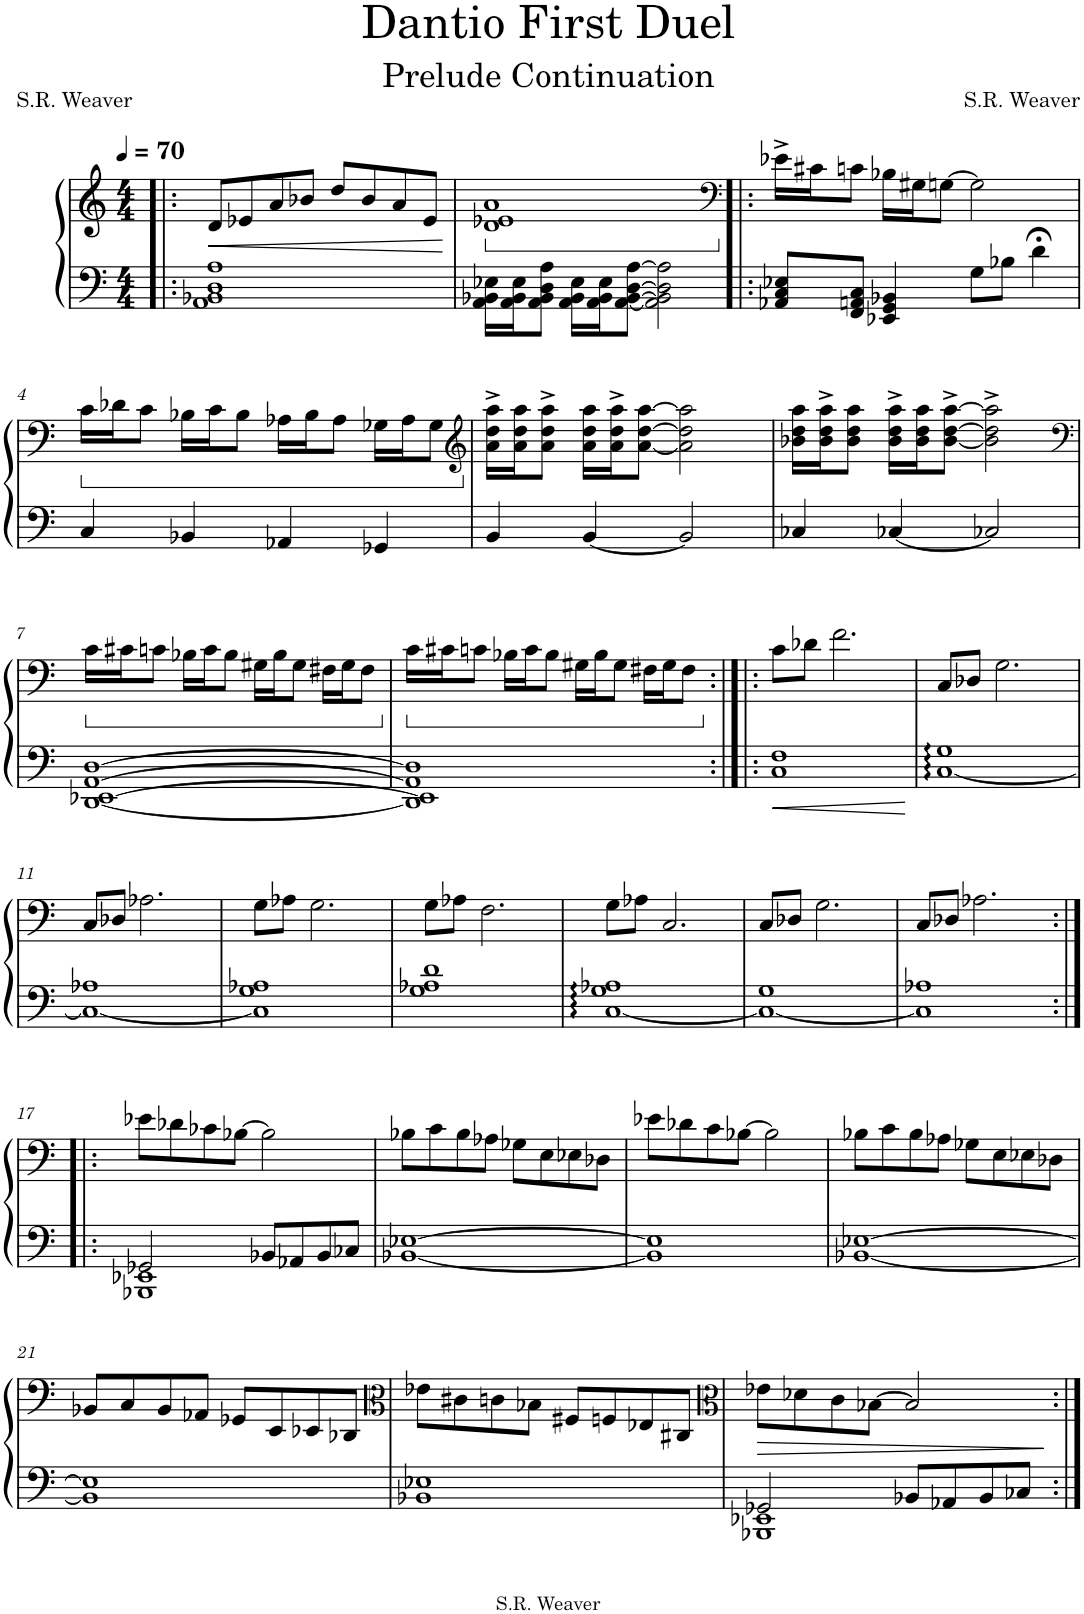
**kern	**kern	**dynam
*part1	*part1	*part1
*staff2	*staff1	*staff1/2
*I"Piano	*	*
*I'Pno.	*	*
*clefF4	*clefG2	*
*k[]	*k[]	*
*M4/4	*M4/4	*
*MM70	*MM70	*
=1!|:	=1!|:	=1!|:
!	!	!LO:HP:b
1AA 1BB-X 1D 1A	8d/L	<
.	8e-X/	.
.	8a/	.
.	8b-X/J	.
.	8dd/L	.
.	8b-/	.
.	8a/	.
.	8e-/J	.
.	.	[
=2	=2	=2
*	*ped	*
16AA\ 16BB-X\ 16E-X\LL	1d 1e-X 1a	.
16AA\ 16BB-\ 16E-\J	.	.
8AA\ 8BB-\ 8D\ 8A\J	.	.
16AA\ 16BB-\ 16E-\LL	.	.
16AA\ 16BB-\ 16E-\J	.	.
[8AA\ [8BB-\ [8D\ [8A\J	.	.
2AA\] 2BB-\] 2D\] 2A\]	.	.
=3!|:	=3!|:	=3!|:
*	*clefF4	*
*	*Xped	*
8AA-X/ 8C/ 8E-X/L	16e-X^\LL	.
.	16c#X\J	.
8FF/ 8AAn/ 8C/J	8cn\J	.
4EE-X/ 4GG/ 4BB-X/	16B-X\LL	.
.	16G#X\J	.
.	[8Gn\J	.
8G\L	2G\]	.
8B-X\J	.	.
4d;<\	.	.
!!LO:LB:g=z
=4	=4	=4
*	*ped	*
4C/	16c\LL	.
.	16d-X\J	.
.	8c\J	.
4BB-X/	16B-X\LL	.
.	16c\J	.
.	8B-\J	.
4AA-X/	16A-X\LL	.
.	16B-\J	.
.	8A-\J	.
4GG-X/	16G-X\LL	.
.	16A-\J	.
.	8G-\J	.
=5	=5	=5
*	*clefG2	*
*	*Xped	*
4BB/	16a\^ 16dd\^ 16aa\^LL	.
.	16a\ 16dd\ 16aa\J	.
.	8a\^ 8dd\^ 8aa\^J	.
[4BB/	16a\ 16dd\ 16aa\LL	.
.	16a\^ 16dd\^ 16aa\^J	.
.	[8a\ [8dd\ [8aa\J	.
2BB/]	2a\] 2dd\] 2aa\]	.
=6	=6	=6
4C-X/	16b-X\ 16dd\ 16aa\LL	.
.	16b-\^ 16dd\^ 16aa\^J	.
.	8b-\ 8dd\ 8aa\J	.
[4C-X/	16b-\^ 16dd\^ 16aa\^LL	.
.	16b-\ 16dd\ 16aa\J	.
.	[8b-\^ [8dd\^ [8aa\^J	.
2C-X/]	2b-\]^ 2dd\]^ 2aa\]^	.
!!LO:LB:g=z
=7	=7	=7
*	*clefF4	*
*	*ped	*
[1DD [1EE-X [1AA [1D	16c\LL	.
.	16c#X\J	.
.	8cn\J	.
.	16B-X\LL	.
.	16c\J	.
.	8B-\J	.
.	16G#X\LL	.
.	16B-\J	.
.	8G#\J	.
.	16F#X\LL	.
.	16G#\J	.
.	8F#\J	.
=8	=8	=8
*	*Xped	*
*	*ped	*
1DD] 1EE-] 1AA] 1D]	16c\LL	.
.	16c#X\J	.
.	8cn\J	.
.	16B-X\LL	.
.	16c\J	.
.	8B-\J	.
.	16G#X\LL	.
.	16B-\J	.
.	8G#\J	.
.	16F#X\LL	.
.	16G#\J	.
.	8F#\J	.
=9:|!|:	=9:|!|:	=9:|!|:
*	*Xped	*
1C 1F	8c\L	.
.	8d-X\J	.
.	2.f\	.
=10	=10	=10
[1C:: 1G::	8C/L	.
.	8D-X/J	.
.	2.G\	.
!!LO:LB:g=z
=11	=11	=11
1C_ 1A-X	8C/L	.
.	8D-X/J	.
.	2.A-X\	.
=12	=12	=12
1C] 1G 1A-X	8G\L	.
.	8A-X\J	.
.	2.G\	.
=13	=13	=13
1G 1A-X 1d	8G\L	.
.	8A-X\J	.
.	2.F\	.
=14	=14	=14
[1C:: 1G:: 1A-X::	8G\L	.
.	8A-X\J	.
.	2.C/	.
=15	=15	=15
1C_ 1G	8C/L	.
.	8D-X/J	.
.	2.G\	.
=16	=16	=16
1C] 1A-X	8C/L	.
.	8D-X/J	.
.	2.A-X\	.
!!LO:LB:g=z
=17:|!|:	=17:|!|:	=17:|!|:
*^	*	*
2GG-X/	1BBB-X 1EE-X	8e-X\L	.
.	.	8d-X\	.
.	.	8c-X\	.
.	.	[8B-X\J	.
8BB-X/L	.	2B-\]	.
8AA-X/	.	.	.
8BB-/	.	.	.
8C-X/J	.	.	.
*v	*v	*	*
=18	=18	=18
[1BB-X [1E-X	8B-X\L	.
.	8c\	.
.	8B-\	.
.	8A-X\J	.
.	8G-X\L	.
.	8E\	.
.	8E-X\	.
.	8D-X\J	.
=19	=19	=19
1BB-] 1E-]	8e-X\L	.
.	8d-X\	.
.	8c\	.
.	[8B-X\J	.
.	2B-\]	.
=20	=20	=20
[1BB-X [1E-X	8B-X\L	.
.	8c\	.
.	8B-\	.
.	8A-X\J	.
.	8G-X\L	.
.	8E\	.
.	8E-X\	.
.	8D-X\J	.
!!LO:LB:g=z
=21	=21	=21
1BB-] 1E-]	8BB-X/L	.
.	8C/	.
.	8BB-/	.
.	8AA-X/J	.
.	8GG-X/L	.
.	8EE/	.
.	8EE-X/	.
.	8DD-X/J	.
=22	=22	=22
*	*clefC3	*
1BB-X 1E-X	8e-X\L	.
.	8c#X\	.
.	8cn\	.
.	8B-X\J	.
.	8F#X/L	.
.	8Fn/	.
.	8E-X/	.
.	8C#X/J	.
=23	=23	=23
*	*clefC3	*
*^	*	*
!	!	!	!LO:HP:b
2GG-X/	1BBB-X 1EE-X	8e-X\L	>
.	.	8d-X\	.
.	.	8c\	.
.	.	[8B-X\J	.
8BB-X/L	.	2B-/]	.
8AA-X/	.	.	.
8BB-/	.	.	.
8C-X/J	.	.	.
*v	*v	*	*
.	.	]
=:|!	=:|!	=:|!
*-	*-	*-
